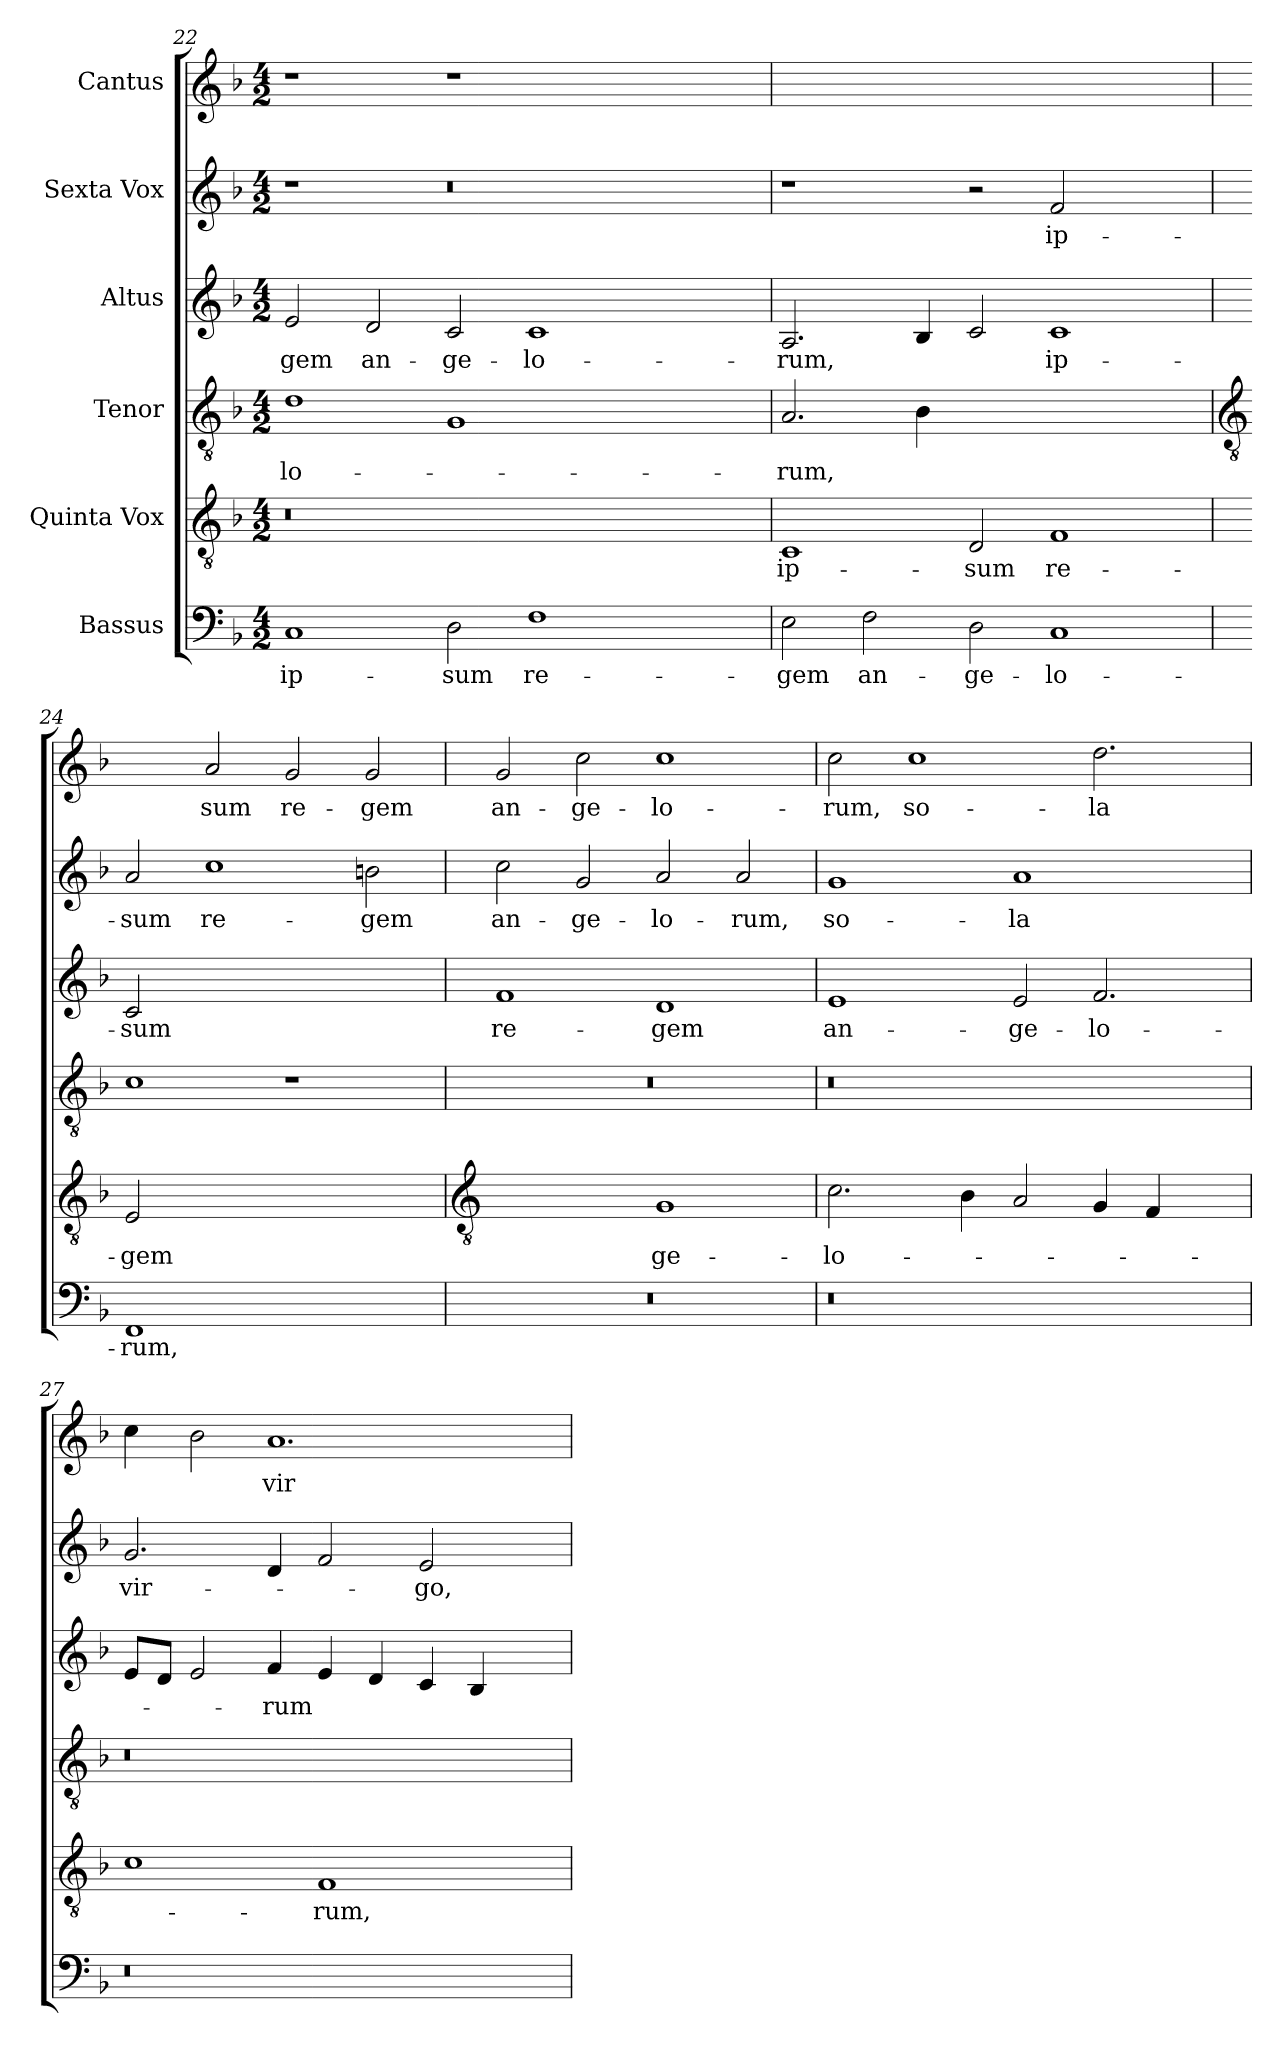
**kern	**text	**kern	**text	**kern	**text	**kern	**text	**kern	**text	**kern	**text
*part6	*part6	*part5	*part5	*part4	*part4	*part3	*part3	*part2	*part2	*part1	*part1
*staff6	*staff6	*staff5	*staff5	*staff4	*staff4	*staff3	*staff3	*staff2	*staff2	*staff1	*staff1
*I"Bassus	*	*I"Quinta Vox	*	*I"Tenor	*	*I"Altus	*	*I"Sexta Vox	*	*I"Cantus	*
*clefF4	*	*clefGv2	*	*clefGv2	*	*clefG2	*	*clefG2	*	*clefG2	*
*k[b-]	*	*k[b-]	*	*k[b-]	*	*k[b-]	*	*k[b-]	*	*k[b-]	*
*F:	*	*F:	*	*F:	*	*F:	*	*F:	*	*F:	*
*M4/2	*	*M4/2	*	*M4/2	*	*M4/2	*	*M4/2	*	*M4/2	*
=22B	=22B	=22B	=22B	=22B	=22B	=22B	=22B	=22B	=22B	=22B	=22B
!	!LO:LY:b	!	!	!	!LO:LY:b	!	!LO:LY:b	!	!	!	!
1C	ip-	0r	.	1d	-lo-	2e	-gem	1r	.	1r	.
!	!	!	!	!	!	!	!LO:LY:b	!	!	!	!
.	.	.	.	.	.	2d	an-	.	.	.	.
!	!LO:LY:b	!	!	!	!	!	!LO:LY:b	!	!	!	!
2D	-sum	.	.	1G	.	2c	-ge-	0r	.	1r	.
!	!LO:LY:b	!	!	!	!	!	!LO:LY:b	!	!	!	!
1F	re-	.	.	.	.	1c	-lo-	.	.	.	.
.	.	1ryy	.	1ryy	.	.	.	.	.	1ryy	.
2ryy	.	.	.	.	.	2ryy	.	.	.	.	.
=23A	=23A	=23A	=23A	=23A	=23A	=23A	=23A	=23A	=23A	=23A	=23A
!	!LO:LY:b	!	!LO:LY:b	!	!LO:LY:b	!	!LO:LY:b	!	!	!	!LO:LY:b
2E	-gem	1C	ip-	2.A	-rum,	2.A	-rum,	1r	.	[1ccyy	ip-
!	!LO:LY:b	!	!	!	!	!	!	!	!	!	!
2F	an-	.	.	.	.	.	.	.	.	.	.
.	.	.	.	4B-	.	4B-	.	.	.	.	.
!	!LO:LY:b	!	!LO:LY:b	!	!	!	!	!	!	!	!
2D	-ge-	2D	-sum	1.ryy	.	2c	.	2r	.	1.ryy	.
!	!LO:LY:b	!	!LO:LY:b	!	!	!	!LO:LY:b	!	!LO:LY:b	!	!
1C	-lo-	1F	re-	.	.	1c	ip-	2f	ip-	.	.
.	.	.	.	.	.	.	.	2ryy	.	.	.
!!LO:LB:g=z
=24	=24	=24	=24	=24	=24	=24	=24	=24	=24	=24	=24
*	*	*	*	*clefGv2	*	*	*	*	*	*	*
!	!LO:LY:b	!	!LO:LY:b	!	!	!	!LO:LY:b	!	!LO:LY:b	!	!
1FF	-rum,	2E	-gem	1c	.	2c	-sum	2a	-sum	2ccyy]	.
!	!	!	!LO:LY:b	!	!	!	!	!	!LO:LY:b	!	!LO:LY:b
.	.	[1Fyy	an-	.	.	1.ryy	.	1cc	re-	2a	-sum
!	!	!	!	!	!	!	!	!	!	!	!LO:LY:b
1ryy	.	.	.	1r	.	.	.	.	.	2g	re-
!	!	!	!	!	!	!	!	!	!LO:LY:b	!	!LO:LY:b
.	.	2ryy	.	.	.	.	.	2b	-gem	2g	-gem
!!LO:LB:g=z
=25	=25	=25	=25	=25	=25	=25	=25	=25	=25	=25	=25
*	*	*clefGv2	*	*	*	*	*	*	*	*	*
!	!	!	!	!	!	!	!LO:LY:b	!	!LO:LY:b	!	!LO:LY:b
0r	.	1Fyy]	.	0r	.	1f	re-	2cc	an-	2g	an-
!	!	!	!	!	!	!	!	!	!LO:LY:b	!	!LO:LY:b
.	.	.	.	.	.	.	.	2g	-ge-	2cc	-ge-
!	!	!	!LO:LY:b	!	!	!	!LO:LY:b	!	!LO:LY:b	!	!LO:LY:b
.	.	1G	-ge-	.	.	1d	-gem	2a	-lo-	1cc	-lo-
!	!	!	!	!	!	!	!	!	!LO:LY:b	!	!
.	.	.	.	.	.	.	.	2a	-rum,	.	.
=26	=26	=26	=26	=26	=26	=26	=26	=26	=26	=26	=26
!	!	!	!LO:LY:b	!	!	!	!LO:LY:b	!	!LO:LY:b	!	!LO:LY:b
0r	.	2.c	-lo-	0r	.	1e	an-	1g	so-	2cc	-rum,
!	!	!	!	!	!	!	!	!	!	!	!LO:LY:b
.	.	.	.	.	.	.	.	.	.	1cc	so-
.	.	4B-	.	.	.	.	.	.	.	.	.
!	!	!	!	!	!	!	!LO:LY:b	!	!LO:LY:b	!	!
.	.	2A	.	.	.	2e	-ge-	1a	-la	.	.
!	!	!	!	!	!	!	!LO:LY:b	!	!	!	!LO:LY:b
.	.	4G	.	.	.	2.f	-lo-	.	.	2.dd	-la
.	.	4F	.	.	.	.	.	.	.	.	.
4ryy	.	4ryy	.	4ryy	.	.	.	4ryy	.	.	.
=27	=27	=27	=27	=27	=27	=27	=27	=27	=27	=27	=27
!	!	!	!	!	!	!	!	!	!LO:LY:b	!	!
0r	.	1c	.	0r	.	8eL	.	2.g	vir-	4cc	.
.	.	.	.	.	.	8dJ	.	.	.	.	.
.	.	.	.	.	.	2e	.	.	.	2b-	.
!	!	!	!	!	!	!	!LO:LY:b	!	!	!	!LO:LY:b
.	.	.	.	.	.	4f	-rum	4d	.	1.a	vir-
!	!	!	!LO:LY:b	!	!	!	!	!	!	!	!
.	.	1F	-rum,	.	.	4e	.	2f	.	.	.
.	.	.	.	.	.	4d	.	.	.	.	.
!	!	!	!	!	!	!	!	!	!LO:LY:b	!	!
.	.	.	.	.	.	4c	.	2e	-go,	.	.
.	.	.	.	.	.	4B-	.	.	.	.	.
4ryy	.	4ryy	.	4ryy	.	4ryy	.	4ryy	.	.	.
=	=	=	=	=	=	=	=	=	=	=	=
*-	*-	*-	*-	*-	*-	*-	*-	*-	*-	*-	*-
